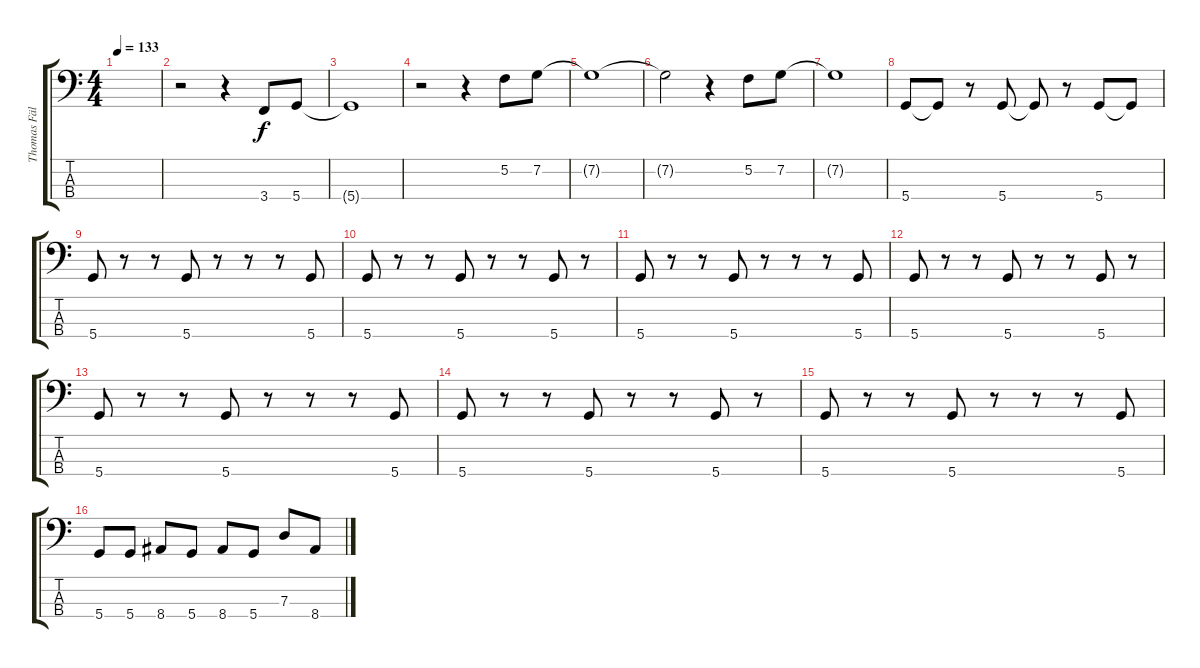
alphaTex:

\track ("Thomas Fällgren" "Thomas Fäl") {instrument electricbassfinger}
\staff {score tabs}
\tuning (F2 C2 G1 D1) {hide}
\ts (4 4)
\tempo 133
\clef f4
\ks c
|
r.2 r.4 3.4.8 5.4.8 |
5.4{t}.1 |
r.2 r.4 5.2.8 7.2.8 |
7.2{t}.1 |
7.2{t}.2 r.4 5.2.8 7.2.8 |
7.2{t}.1 |
5.4.8 5.4{t}.8 r.8 5.4.8 5.4{t}.8 r.8 5.4.8 5.4{t}.8 |
5.4.8 r.8 r.8 5.4.8 r.8 r.8 r.8 5.4.8 |
5.4.8 r.8 r.8 5.4.8 r.8 r.8 5.4.8 r.8 |
5.4.8 r.8 r.8 5.4.8 r.8 r.8 r.8 5.4.8 |
5.4.8 r.8 r.8 5.4.8 r.8 r.8 5.4.8 r.8 |
5.4.8 r.8 r.8 5.4.8 r.8 r.8 r.8 5.4.8 |
5.4.8 r.8 r.8 5.4.8 r.8 r.8 5.4.8 r.8 |
5.4.8 r.8 r.8 5.4.8 r.8 r.8 r.8 5.4.8 |
5.4.8 5.4.8 8.4.8 5.4.8 8.4.8 5.4.8 7.3.8 8.4.8
